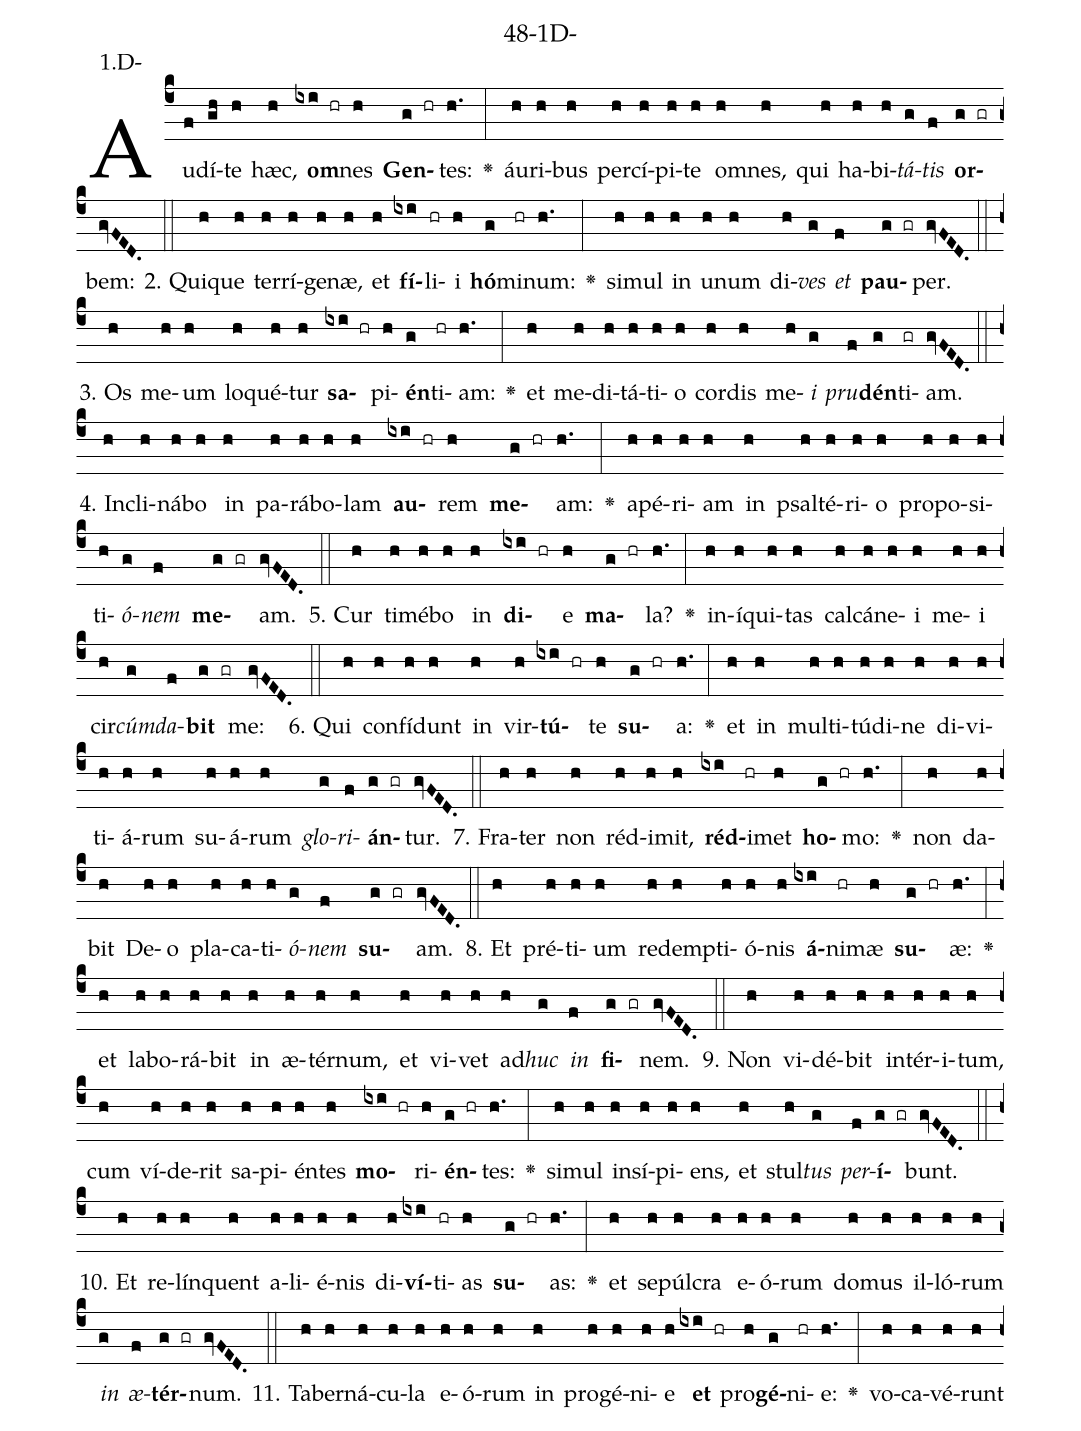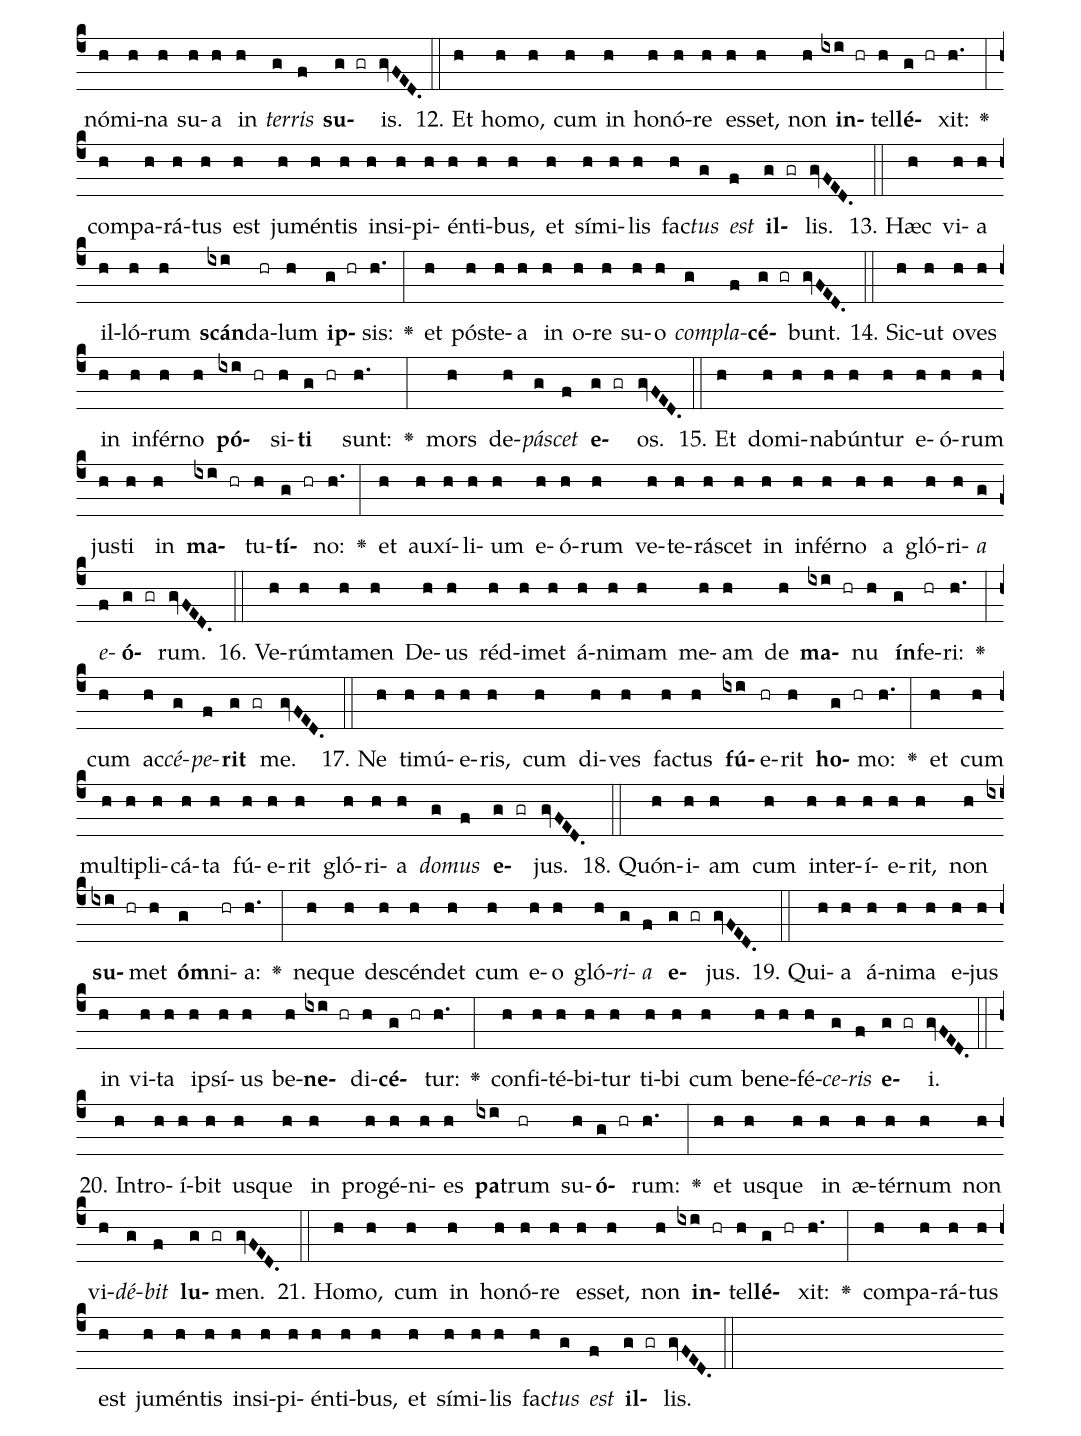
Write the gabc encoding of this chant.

name: 48-1D-;
annotation: 1.D-;
%%
(c4)Au(f)dí(gh)te(h) hæc,(h) <b>om</b>(ixi hr)nes(h) <b>Gen</b>(g hr)tes:(h.) <v>\greheightstar</v>(:) áu(h)ri(h)bus(h) per(h)cí(h)pi(h)te(h) om(h)nes,(h) qui(h) ha(h)bi(h)<i>tá</i>(g)<i>tis</i>(f) <b>or</b>(g gr)bem:(gvFED.) (::)
2. Qui(h)que(h) ter(h)rí(h)ge(h)næ,(h) et(h) <b>fí</b>(ixi)li(hr)i(h) <b>hó</b>(g)mi(hr)num:(h.) <v>\greheightstar</v>(:) si(h)mul(h) in(h) u(h)num(h) di(h)<i>ves</i>(g) <i>et</i>(f) <b>pau</b>(g gr)per.(gvFED.) (::)
3. Os(h) me(h)um(h) lo(h)qué(h)tur(h) <b>sa</b>(ixi hr)pi(h)<b>én</b>(g)ti(hr)am:(h.) <v>\greheightstar</v>(:) et(h) me(h)di(h)tá(h)ti(h)o(h) cor(h)dis(h) me(h)<i>i</i>(g) <i>pru</i>(f)<b>dén</b>(g)ti(gr)am.(gvFED.) (::)
4. In(h)cli(h)ná(h)bo(h) in(h) pa(h)rá(h)bo(h)lam(h) <b>au</b>(ixi hr)rem(h) <b>me</b>(g hr)am:(h.) <v>\greheightstar</v>(:) a(h)pé(h)ri(h)am(h) in(h) psal(h)té(h)ri(h)o(h) pro(h)po(h)si(h)ti(h)<i>ó</i>(g)<i>nem</i>(f) <b>me</b>(g gr)am.(gvFED.) (::)
5. Cur(h) ti(h)mé(h)bo(h) in(h) <b>di</b>(ixi hr)e(h) <b>ma</b>(g hr)la?(h.) <v>\greheightstar</v>(:) in(h)í(h)qui(h)tas(h) cal(h)cá(h)ne(h)i(h) me(h)i(h) cir(h)<i>cúm</i>(g)<i>da</i>(f)<b>bit</b>(g gr) me:(gvFED.) (::)
6. Qui(h) con(h)fí(h)dunt(h) in(h) vir(h)<b>tú</b>(ixi hr)te(h) <b>su</b>(g hr)a:(h.) <v>\greheightstar</v>(:) et(h) in(h) mul(h)ti(h)tú(h)di(h)ne(h) di(h)vi(h)ti(h)á(h)rum(h) su(h)á(h)rum(h) <i>glo</i>(g)<i>ri</i>(f)<b>án</b>(g gr)tur.(gvFED.) (::)
7. Fra(h)ter(h) non(h) réd(h)i(h)mit,(h) <b>réd</b>(ixi)i(hr)met(h) <b>ho</b>(g hr)mo:(h.) <v>\greheightstar</v>(:) non(h) da(h)bit(h) De(h)o(h) pla(h)ca(h)ti(h)<i>ó</i>(g)<i>nem</i>(f) <b>su</b>(g gr)am.(gvFED.) (::)
8. Et(h) pré(h)ti(h)um(h) red(h)emp(h)ti(h)ó(h)nis(h) <b>á</b>(ixi)ni(hr)mæ(h) <b>su</b>(g hr)æ:(h.) <v>\greheightstar</v>(:) et(h) la(h)bo(h)rá(h)bit(h) in(h) æ(h)tér(h)num,(h) et(h) vi(h)vet(h) ad(h)<i>huc</i>(g) <i>in</i>(f) <b>fi</b>(g gr)nem.(gvFED.) (::)
9. Non(h) vi(h)dé(h)bit(h) in(h)tér(h)i(h)tum,(h) cum(h) ví(h)de(h)rit(h) sa(h)pi(h)én(h)tes(h) <b>mo</b>(ixi hr)ri(h)<b>én</b>(g hr)tes:(h.) <v>\greheightstar</v>(:) si(h)mul(h) in(h)sí(h)pi(h)ens,(h) et(h) stul(h)<i>tus</i>(g) <i>per</i>(f)<b>í</b>(g gr)bunt.(gvFED.) (::)
10. Et(h) re(h)lín(h)quent(h) a(h)li(h)é(h)nis(h) di(h)<b>ví</b>(ixi)ti(hr)as(h) <b>su</b>(g hr)as:(h.) <v>\greheightstar</v>(:) et(h) se(h)púl(h)cra(h) e(h)ó(h)rum(h) do(h)mus(h) il(h)ló(h)rum(h) <i>in</i>(g) <i>æ</i>(f)<b>tér</b>(g gr)num.(gvFED.) (::)
11. Ta(h)ber(h)ná(h)cu(h)la(h) e(h)ó(h)rum(h) in(h) pro(h)gé(h)ni(h)e(h) <b>et</b>(ixi hr) pro(h)<b>gé</b>(g)ni(hr)e:(h.) <v>\greheightstar</v>(:) vo(h)ca(h)vé(h)runt(h) nó(h)mi(h)na(h) su(h)a(h) in(h) <i>ter</i>(g)<i>ris</i>(f) <b>su</b>(g gr)is.(gvFED.) (::)
12. Et(h) ho(h)mo,(h) cum(h) in(h) ho(h)nó(h)re(h) es(h)set,(h) non(h) <b>in</b>(ixi hr)tel(h)<b>lé</b>(g hr)xit:(h.) <v>\greheightstar</v>(:) com(h)pa(h)rá(h)tus(h) est(h) ju(h)mén(h)tis(h) in(h)si(h)pi(h)én(h)ti(h)bus,(h) et(h) sí(h)mi(h)lis(h) fac(h)<i>tus</i>(g) <i>est</i>(f) <b>il</b>(g gr)lis.(gvFED.) (::)
13. Hæc(h) vi(h)a(h) il(h)ló(h)rum(h) <b>scán</b>(ixi)da(hr)lum(h) <b>ip</b>(g hr)sis:(h.) <v>\greheightstar</v>(:) et(h) póst(h)e(h)a(h) in(h) o(h)re(h) su(h)o(h) <i>com</i>(g)<i>pla</i>(f)<b>cé</b>(g gr)bunt.(gvFED.) (::)
14. Sic(h)ut(h) o(h)ves(h) in(h) in(h)fér(h)no(h) <b>pó</b>(ixi hr)si(h)<b>ti</b>(g hr) sunt:(h.) <v>\greheightstar</v>(:) mors(h) de(h)<i>pá</i>(g)<i>scet</i>(f) <b>e</b>(g gr)os.(gvFED.) (::)
15. Et(h) do(h)mi(h)na(h)bún(h)tur(h) e(h)ó(h)rum(h) jus(h)ti(h) in(h) <b>ma</b>(ixi hr)tu(h)<b>tí</b>(g hr)no:(h.) <v>\greheightstar</v>(:) et(h) au(h)xí(h)li(h)um(h) e(h)ó(h)rum(h) ve(h)te(h)rá(h)scet(h) in(h) in(h)fér(h)no(h) a(h) gló(h)ri(h)<i>a</i>(g) <i>e</i>(f)<b>ó</b>(g gr)rum.(gvFED.) (::)
16. Ve(h)rúm(h)ta(h)men(h) De(h)us(h) réd(h)i(h)met(h) á(h)ni(h)mam(h) me(h)am(h) de(h) <b>ma</b>(ixi hr)nu(h) <b>ín</b>(g)fe(hr)ri:(h.) <v>\greheightstar</v>(:) cum(h) ac(h)<i>cé</i>(g)<i>pe</i>(f)<b>rit</b>(g gr) me.(gvFED.) (::)
17. Ne(h) ti(h)mú(h)e(h)ris,(h) cum(h) di(h)ves(h) fac(h)tus(h) <b>fú</b>(ixi)e(hr)rit(h) <b>ho</b>(g hr)mo:(h.) <v>\greheightstar</v>(:) et(h) cum(h) mul(h)ti(h)pli(h)cá(h)ta(h) fú(h)e(h)rit(h) gló(h)ri(h)a(h) <i>do</i>(g)<i>mus</i>(f) <b>e</b>(g gr)jus.(gvFED.) (::)
18. Quón(h)i(h)am(h) cum(h) in(h)ter(h)í(h)e(h)rit,(h) non(h) <b>su</b>(ixi hr)met(h) <b>óm</b>(g)ni(hr)a:(h.) <v>\greheightstar</v>(:) ne(h)que(h) de(h)scén(h)det(h) cum(h) e(h)o(h) gló(h)<i>ri</i>(g)<i>a</i>(f) <b>e</b>(g gr)jus.(gvFED.) (::)
19. Qui(h)a(h) á(h)ni(h)ma(h) e(h)jus(h) in(h) vi(h)ta(h) ip(h)sí(h)us(h) be(h)<b>ne</b>(ixi hr)di(h)<b>cé</b>(g hr)tur:(h.) <v>\greheightstar</v>(:) con(h)fi(h)té(h)bi(h)tur(h) ti(h)bi(h) cum(h) be(h)ne(h)fé(h)<i>ce</i>(g)<i>ris</i>(f) <b>e</b>(g gr)i.(gvFED.) (::)
20. In(h)tro(h)í(h)bit(h) us(h)que(h) in(h) pro(h)gé(h)ni(h)es(h) <b>pa</b>(ixi)trum(hr) su(h)<b>ó</b>(g hr)rum:(h.) <v>\greheightstar</v>(:) et(h) us(h)que(h) in(h) æ(h)tér(h)num(h) non(h) vi(h)<i>dé</i>(g)<i>bit</i>(f) <b>lu</b>(g gr)men.(gvFED.) (::)
21. Ho(h)mo,(h) cum(h) in(h) ho(h)nó(h)re(h) es(h)set,(h) non(h) <b>in</b>(ixi hr)tel(h)<b>lé</b>(g hr)xit:(h.) <v>\greheightstar</v>(:) com(h)pa(h)rá(h)tus(h) est(h) ju(h)mén(h)tis(h) in(h)si(h)pi(h)én(h)ti(h)bus,(h) et(h) sí(h)mi(h)lis(h) fac(h)<i>tus</i>(g) <i>est</i>(f) <b>il</b>(g gr)lis.(gvFED.) (::)
